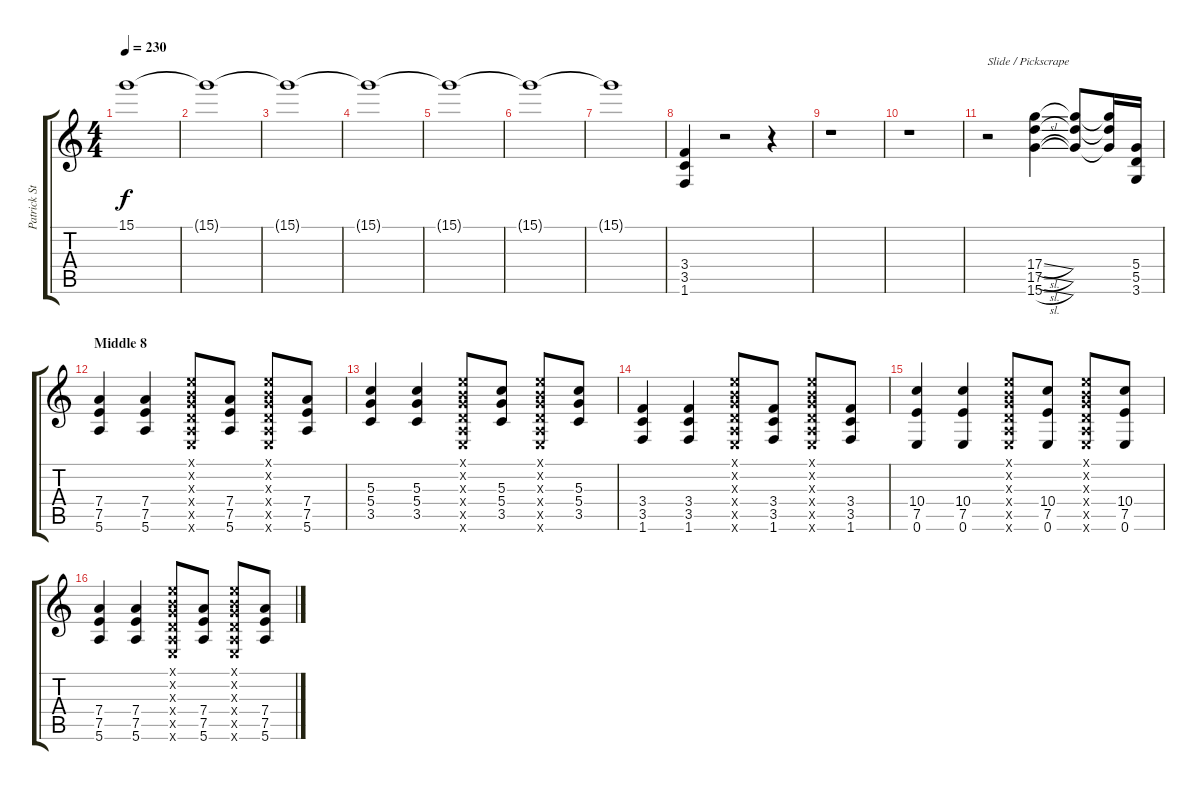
\track ("Patrick Stump (Rythmn Guitar)" "Patrick St") {instrument overdrivenguitar}
\staff {score tabs}
\tuning (E4 B3 G3 D3 A2 E2) {hide}
\ts (4 4)
\tempo 230
\clef g2
\ks c
15.1{t}.1{dy f} |
15.1{t}.1 |
15.1{t}.1 |
15.1{t}.1 |
15.1{t}.1 |
15.1{t}.1 |
15.1{t}.1 |
(3.4 3.5 1.6).4{volume 13} r.2 r.4 |
r.1 |
r.1 |
r.2{txt "Slide / Pickscrape"} (17.4{sl} 17.5{sl} 15.6{sl}).4 (17.4{t} 17.5{t} 15.6{t}).8 (17.4{t} 17.5{t} 15.6{t}).16 (5.4 5.5 3.6).16 |
\section ("" "Middle 8")
(7.4 7.5 5.6).4 (7.4 7.5 5.6).4 (0.1{x} 0.2{x} 0.3{x} 0.4{x} 0.5{x} 0.6{x}).8 (7.4 7.5 5.6).8 (0.1{x} 0.2{x} 0.3{x} 0.4{x} 0.5{x} 0.6{x}).8 (7.4 7.5 5.6).8 |
(5.3 5.4 3.5).4 (5.3 5.4 3.5).4 (0.1{x} 0.2{x} 0.3{x} 0.4{x} 0.5{x} 0.6{x}).8 (5.3 5.4 3.5).8 (0.1{x} 0.2{x} 0.3{x} 0.4{x} 0.5{x} 0.6{x}).8 (5.3 5.4 3.5).8 |
(3.4 3.5 1.6).4 (3.4 3.5 1.6).4 (0.1{x} 0.2{x} 0.3{x} 0.4{x} 0.5{x} 0.6{x}).8 (3.4 3.5 1.6).8 (0.1{x} 0.2{x} 0.3{x} 0.4{x} 0.5{x} 0.6{x}).8 (3.4 3.5 1.6).8 |
(10.4 7.5 0.6).4 (10.4 7.5 0.6).4 (0.1{x} 0.2{x} 0.3{x} 0.4{x} 0.5{x} 0.6{x}).8 (10.4 7.5 0.6).8 (0.1{x} 0.2{x} 0.3{x} 0.4{x} 0.5{x} 0.6{x}).8 (10.4 7.5 0.6).8 |
(7.4 7.5 5.6).4 (7.4 7.5 5.6).4 (0.1{x} 0.2{x} 0.3{x} 0.4{x} 0.5{x} 0.6{x}).8 (7.4 7.5 5.6).8 (0.1{x} 0.2{x} 0.3{x} 0.4{x} 0.5{x} 0.6{x}).8 (7.4 7.5 5.6).8
